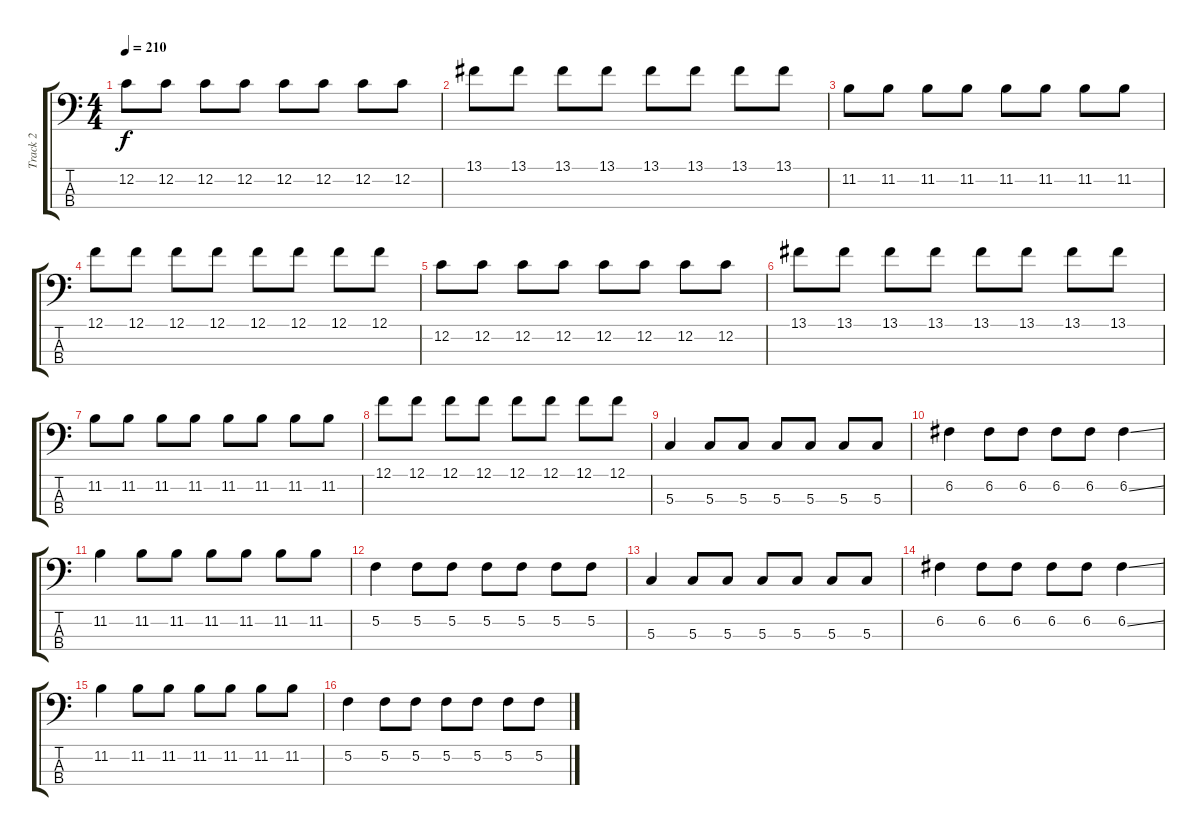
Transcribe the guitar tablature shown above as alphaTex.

\track ("Track 2" "Track 2") {instrument electricbassfinger}
\staff {score tabs}
\tuning (F2 C2 G1 C1) {hide}
\ts (4 4)
\tempo 210
\clef f4
\ks c
12.2.8{dy f} 12.2.8 12.2.8 12.2.8 12.2.8 12.2.8 12.2.8 12.2.8 |
13.1.8 13.1.8 13.1.8 13.1.8 13.1.8 13.1.8 13.1.8 13.1.8 |
11.2.8 11.2.8 11.2.8 11.2.8 11.2.8 11.2.8 11.2.8 11.2.8 |
12.1.8 12.1.8 12.1.8 12.1.8 12.1.8 12.1.8 12.1.8 12.1.8 |
12.2.8 12.2.8 12.2.8 12.2.8 12.2.8 12.2.8 12.2.8 12.2.8 |
13.1.8 13.1.8 13.1.8 13.1.8 13.1.8 13.1.8 13.1.8 13.1.8 |
11.2.8 11.2.8 11.2.8 11.2.8 11.2.8 11.2.8 11.2.8 11.2.8 |
12.1.8 12.1.8 12.1.8 12.1.8 12.1.8 12.1.8 12.1.8 12.1.8 |
5.3.4 5.3.8 5.3.8 5.3.8 5.3.8 5.3.8 5.3.8 |
6.2.4 6.2.8 6.2.8 6.2.8 6.2.8 6.2{ss}.4 |
11.2.4 11.2.8 11.2.8 11.2.8 11.2.8 11.2.8 11.2.8 |
5.2.4 5.2.8 5.2.8 5.2.8 5.2.8 5.2.8 5.2.8 |
5.3.4 5.3.8 5.3.8 5.3.8 5.3.8 5.3.8 5.3.8 |
6.2.4 6.2.8 6.2.8 6.2.8 6.2.8 6.2{ss}.4 |
11.2.4 11.2.8 11.2.8 11.2.8 11.2.8 11.2.8 11.2.8 |
5.2.4 5.2.8 5.2.8 5.2.8 5.2.8 5.2.8 5.2.8
